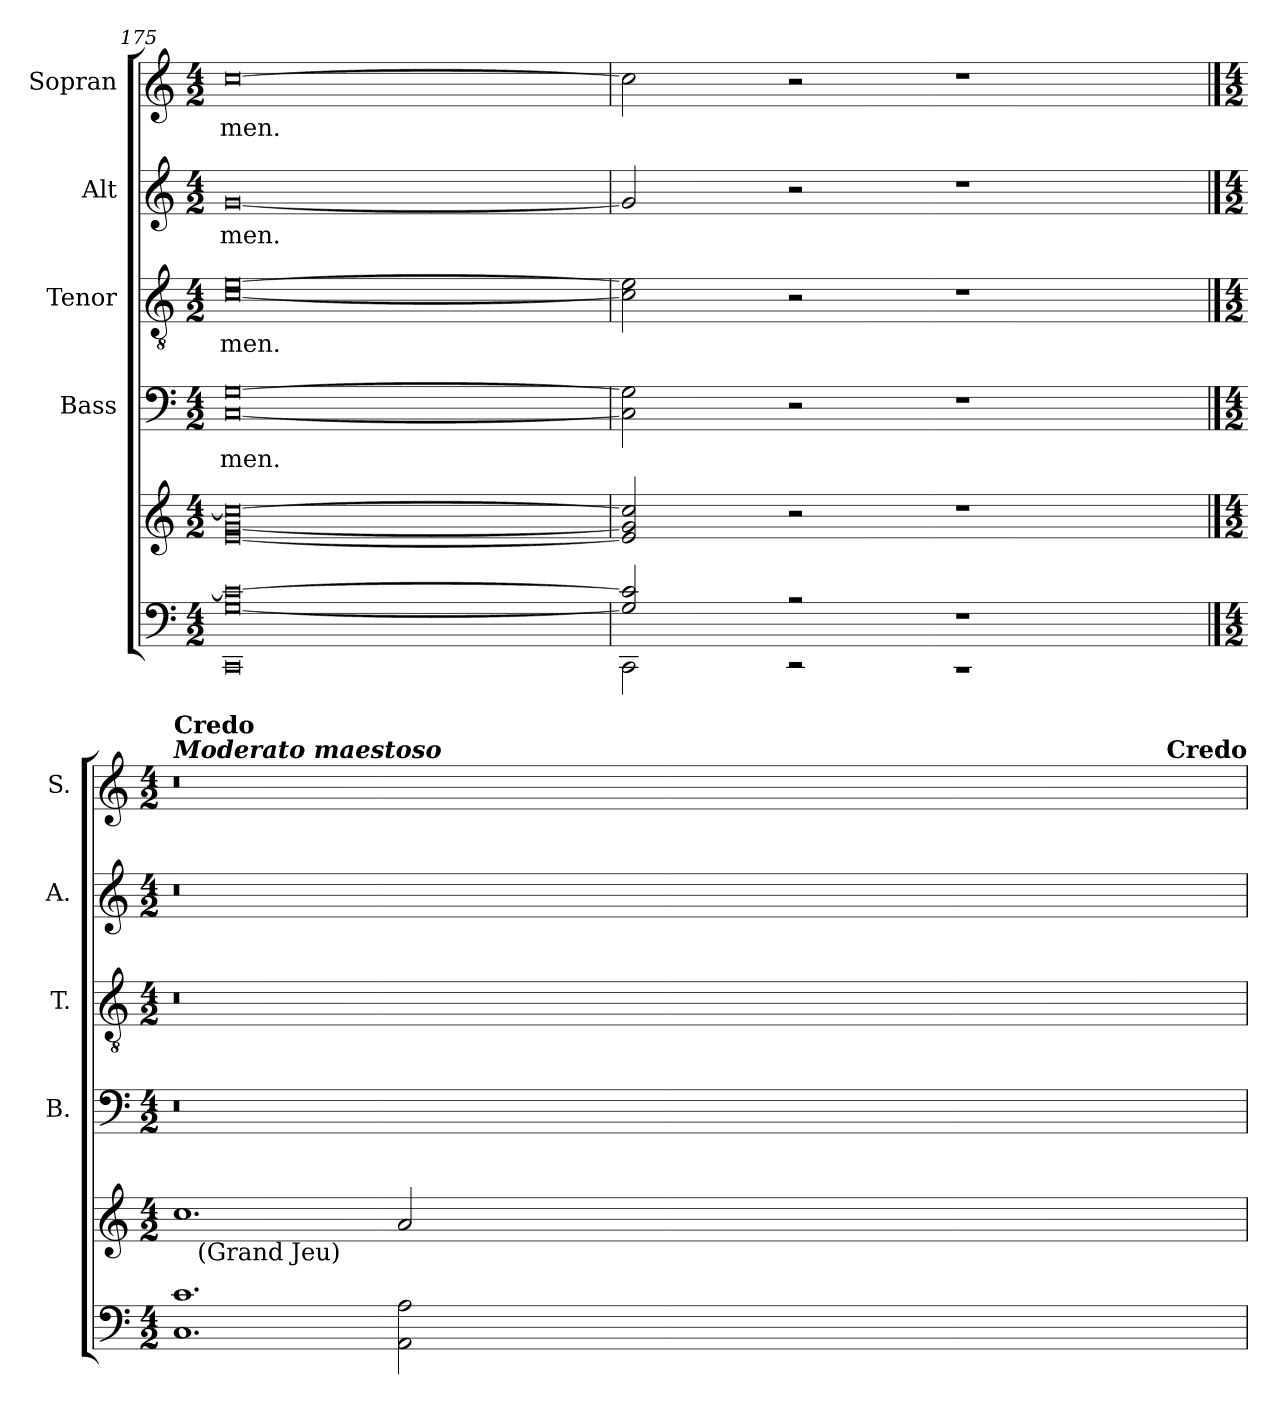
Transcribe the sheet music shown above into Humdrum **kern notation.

**kern	**kern	**kern	**text	**kern	**text	**kern	**text	**kern	**text
*part5	*part5	*part4	*part4	*part3	*part3	*part2	*part2	*part1	*part1
*staff6	*staff5	*staff4	*staff4	*staff3	*staff3	*staff2	*staff2	*staff1	*staff1
*	*	*I"Bass	*	*I"Tenor	*	*I"Alt	*	*I"Sopran	*
*	*	*I'B.	*	*I'T.	*	*I'A.	*	*I'S.	*
*clefF4	*clefG2	*clefF4	*	*clefGv2	*	*clefG2	*	*clefG2	*
*k[]	*k[]	*k[]	*	*k[]	*	*k[]	*	*k[]	*
*C:	*C:	*C:	*	*C:	*	*C:	*	*C:	*
*M4/2	*M4/2	*M4/2	*	*M4/2	*	*M4/2	*	*M4/2	*
=175	=175	=175	=175	=175	=175	=175	=175	=175	=175
!	!	!	!LO:LY:b	!	!LO:LY:b	!	!LO:LY:b	!	!LO:LY:b
0CC [0G 0c_	[0e [0g 0cc_	[0C [0G	-men.	[0c [0e	-men.	[0g	-men.	[0cc	-men.
=176	=176	=176	=176	=176	=176	=176	=176	=176	=176
*^	*	*	*	*	*	*	*	*	*
2G/] 2c/]	2CC\	2e/] 2g/] 2cc/]	2C\] 2G\]	.	2c\] 2e\]	.	2g/]	.	2cc\]	.
2r	2r	2r	2r	.	2r	.	2r	.	2r	.
1r	1r	1r	1r	.	1r	.	1r	.	1r	.
*v	*v	*	*	*	*	*	*	*	*	*
!!LO:LB:g=z
==177	==177	==177	==177	==177	==177	==177	==177	==177	==177
*M4/2	*M4/2	*M4/2	*	*M4/2	*	*M4/2	*	*M4/2	*
*^	*	*	*	*	*	*	*	*	*
!	!	!	!	!	!	!	!	!	!LO:TX:a:Bi:t=Moderato maestoso	!
!	!	!	!	!	!	!	!	!	!LO:TX:a:B:t=Credo	!
*v	*v	*^	*	*	*	*	*	*	*	*
1.C 1.c	1.cc	16ryy	0r	.	0r	.	0r	.	0r	.
!	!	!LO:TX:b:t=(Grand Jeu)	!	!	!	!	!	!	!	!
.	.	1ryy	.	.	.	.	.	.	.	.
.	.	1ryy	.	.	.	.	.	.	.	.
2AA\ 2A\	2a/	.	.	.	.	.	.	.	.	.
00.ryy	00.ryy	.	00.ryy	.	00.ryy	.	00.ryy	.	00.ryy	.
.	.	1ryy	.	.	.	.	.	.	.	.
.	.	1ryy	.	.	.	.	.	.	.	.
.	.	1ryy	.	.	.	.	.	.	.	.
.	.	1ryy	.	.	.	.	.	.	.	.
.	.	1ryy	.	.	.	.	.	.	.	.
.	.	2...ryy	.	.	.	.	.	.	.	.
!	!	!	!	!	!	!	!	!	!LO:TX:a:B:t=Credo	!
*	*v	*v	*	*	*	*	*	*	*	*
=	=	=	=	=	=	=	=	=	=
*-	*-	*-	*-	*-	*-	*-	*-	*-	*-
